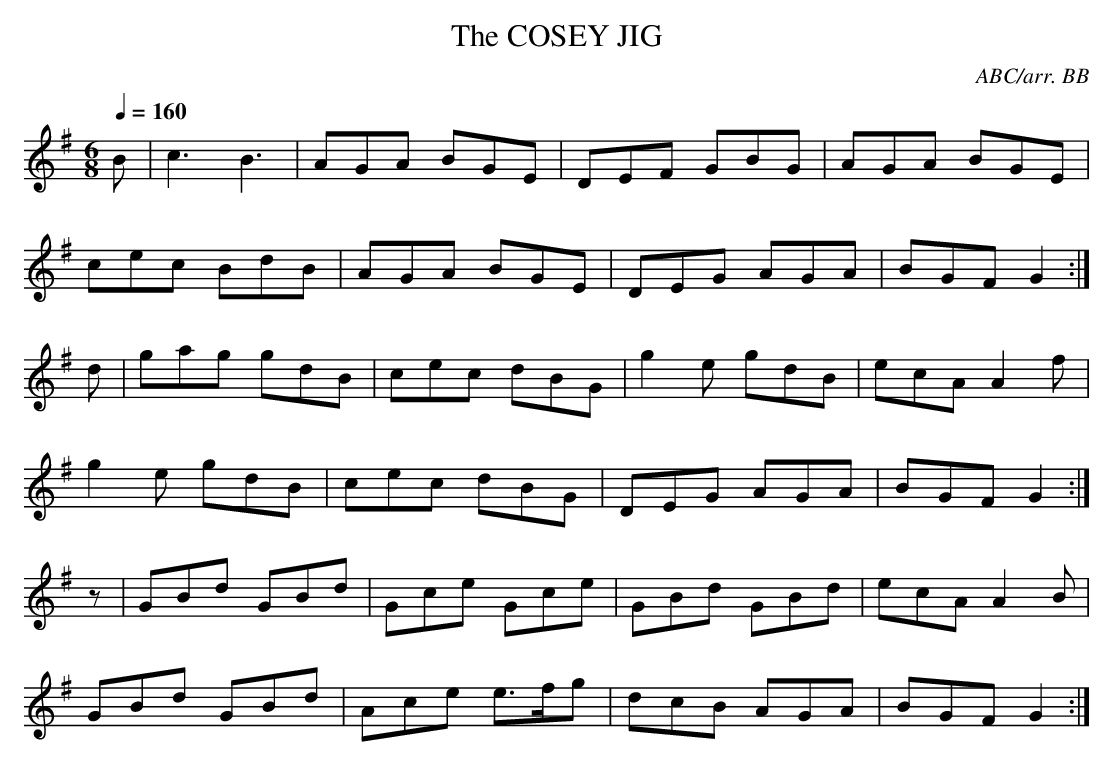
X:1
T:COSEY JIG, The
C:ABC/arr. BB
Y:"Irish"
(e.g. "Copey's", "Cozy")
standard versions of "Maid in the Meadow". Parts 2 and 3,
however, don't seem related.
Q:1/4=160
M:6/8
L:1/8
K:G
B|c3 B3|AGA BGE|DEF GBG|AGA BGE|
cec BdB|AGA BGE|DEG AGA|BGF G2 :|
d|gag gdB|cec dBG|g2e gdB|ecA A2f|
g2e gdB|cec dBG|DEG AGA|BGF G2 :|
z|GBd GBd|Gce Gce|GBd GBd|ecA A2B|
GBd GBd|Ace e>fg|dcB AGA|BGF G2 :|
